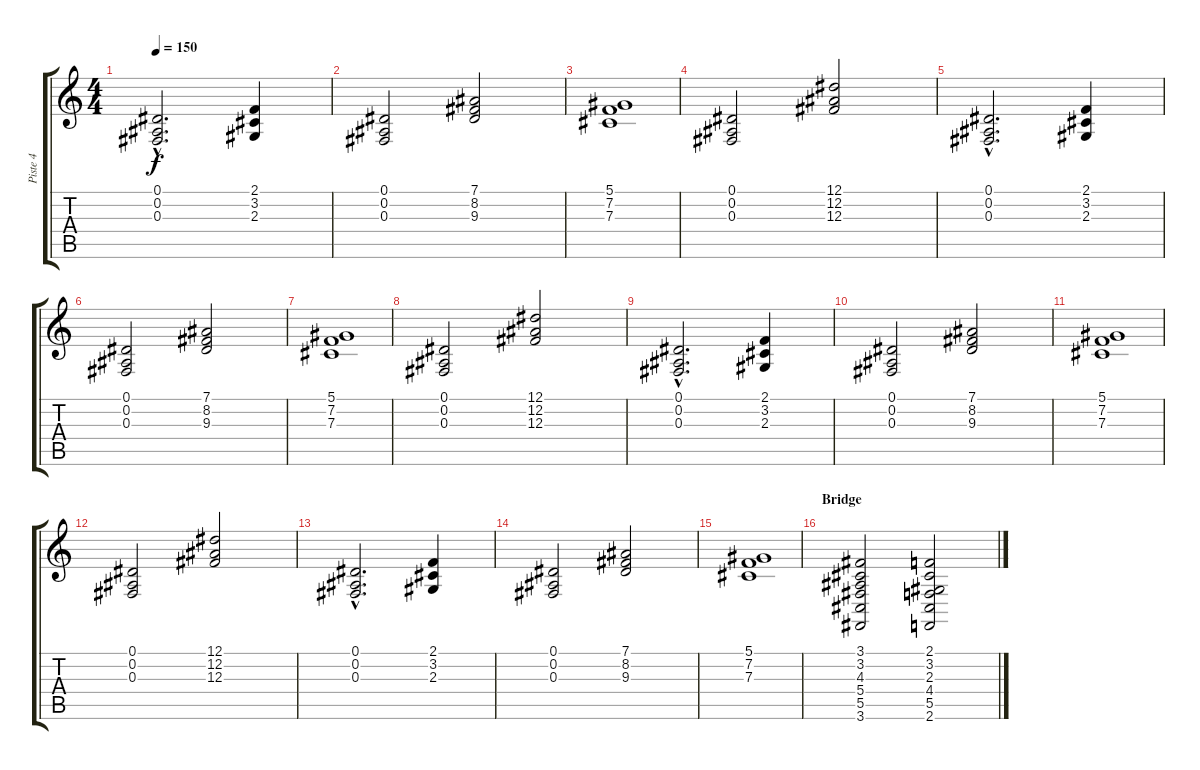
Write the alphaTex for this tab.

\track ("Piste 4" "Piste 4") {instrument stringensemble1}
\staff {score tabs}
\tuning (Eb4 Bb3 Gb3 Db3 Ab2 Eb2) {hide}
\ts (4 4)
\tempo 150
\clef g2
\ks c
(0.1{hac} 0.2{hac} 0.3{hac}).2{d dy f} (2.1 3.2 2.3).4 |
(0.1 0.2 0.3).2 (7.1 8.2 9.3).2 |
(5.1 7.2 7.3).1 |
(0.1 0.2 0.3).2 (12.1 12.2 12.3).2 |
(0.1{hac} 0.2{hac} 0.3{hac}).2{d} (2.1 3.2 2.3).4 |
(0.1 0.2 0.3).2 (7.1 8.2 9.3).2 |
(5.1 7.2 7.3).1 |
(0.1 0.2 0.3).2 (12.1 12.2 12.3).2 |
(0.1{hac} 0.2{hac} 0.3{hac}).2{d} (2.1 3.2 2.3).4 |
(0.1 0.2 0.3).2 (7.1 8.2 9.3).2 |
(5.1 7.2 7.3).1 |
(0.1 0.2 0.3).2 (12.1 12.2 12.3).2 |
(0.1{hac} 0.2{hac} 0.3{hac}).2{d} (2.1 3.2 2.3).4 |
(0.1 0.2 0.3).2 (7.1 8.2 9.3).2 |
(5.1 7.2 7.3).1 |
\section ("" "Bridge")
(3.1 3.2 4.3 5.4 5.5 3.6).2 (2.1 3.2 2.3 4.4 5.5 2.6).2
